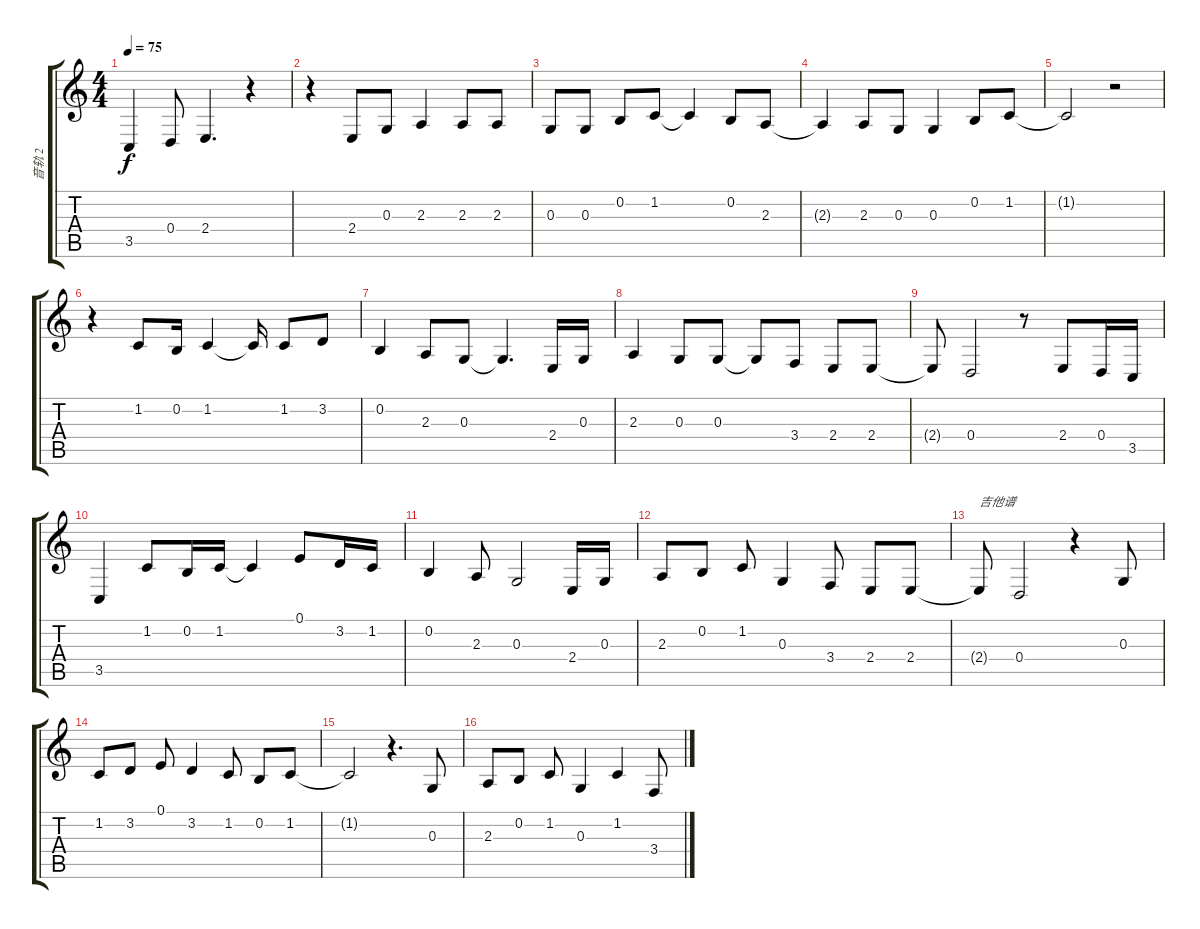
\track ("音轨 2" "音轨 2") {instrument sopranosax}
\staff {score tabs}
\tuning (E4 B3 G3 D3 A2 E2) {hide}
\ts (4 4)
\tempo 75
\clef g2
\ks c
3.5{t}.4{dy f} 0.4.8 2.4.4{d} r.4 |
r.4 2.4.8 0.3.8 2.3.4 2.3.8 2.3.8 |
0.3.8 0.3.8 0.2.8 1.2.8 1.2{t}.4 0.2.8 2.3.8 |
2.3{t}.4 2.3.8 0.3.8 0.3.4 0.2.8 1.2.8 |
1.2{t}.2 r.2 |
r.4 1.2.8 0.2.16 1.2.4 1.2{t}.16 1.2.8 3.2.8 |
0.2.4 2.3.8 0.3.8 0.3{t}.4{d} 2.4.16 0.3.16 |
2.3.4 0.3.8 0.3.8 0.3{t}.8 3.4.8 2.4.8 2.4.8 |
2.4{t}.8 0.4.2 r.8 2.4.8 0.4.16 3.5.16 |
3.5.4 1.2.8 0.2.16 1.2.16 1.2{t}.4 0.1.8 3.2.16 1.2.16 |
0.2.4 2.3.8 0.3.2 2.4.16 0.3.16 |
2.3.8 0.2.8 1.2.8 0.3.4 3.4.8 2.4.8 2.4.8 |
2.4{t}.8{txt "吉他谱"} 0.4.2 r.4 0.3.8 |
1.2.8 3.2.8 0.1.8 3.2.4 1.2.8 0.2.8 1.2.8 |
1.2{t}.2 r.4{d} 0.3.8 |
2.3.8 0.2.8 1.2.8 0.3.4 1.2.4 3.4.8
